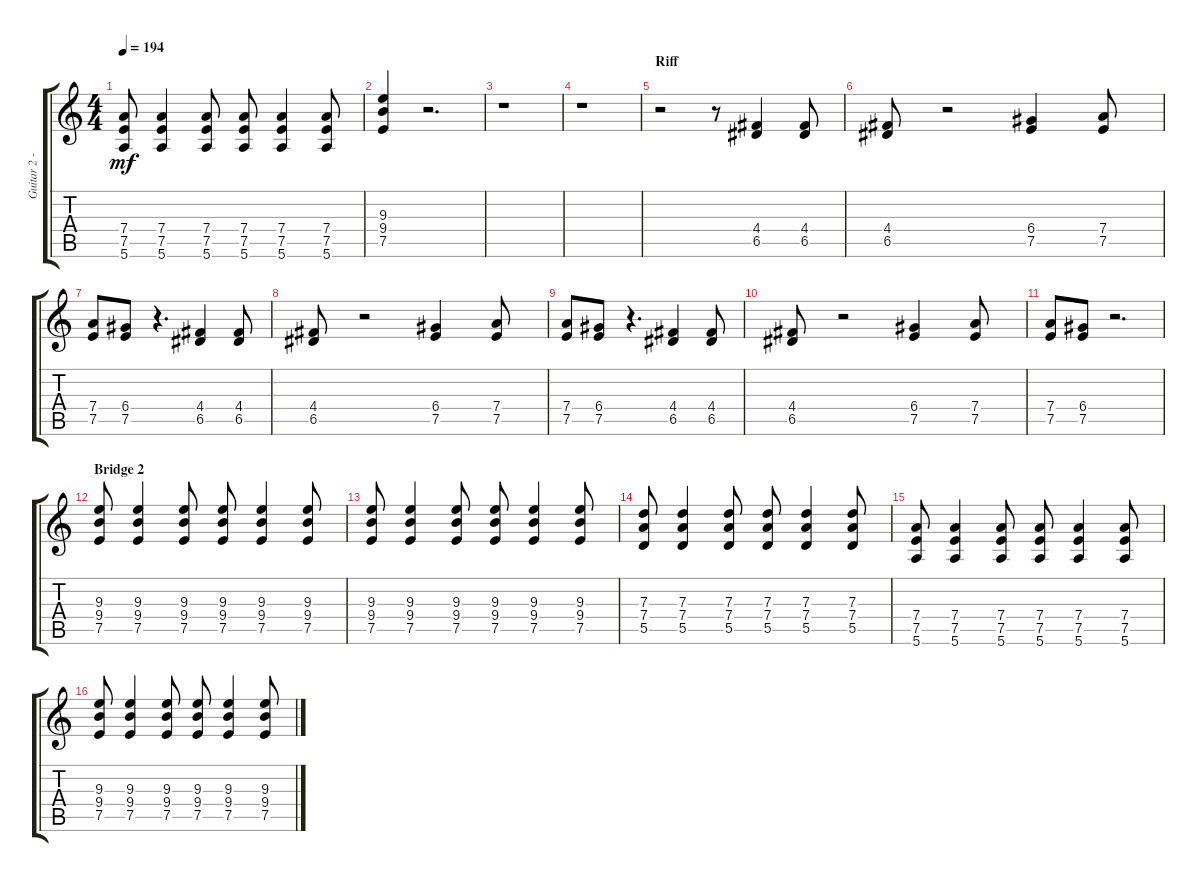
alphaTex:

\track ("Guitar 2 - Eric Melvin" "Guitar 2 -") {instrument distortionguitar}
\staff {score tabs}
\tuning (E4 B3 G3 D3 A2 E2) {hide}
\ts (4 4)
\tempo 194
\clef g2
\ks c
(7.4 7.5 5.6).8{dy mf} (7.4 7.5 5.6).4 (7.4 7.5 5.6).8 (7.4 7.5 5.6).8 (7.4 7.5 5.6).4 (7.4 7.5 5.6).8 |
(9.3 9.4 7.5).4 r.2{d} |
r.1 |
r.1 |
\section ("" "Riff")
r.2 r.8 (4.4 6.5).4 (4.4 6.5).8 |
(4.4 6.5).8 r.2 (6.4 7.5).4 (7.4 7.5).8 |
(7.4 7.5).8 (6.4 7.5).8 r.4{d} (4.4 6.5).4 (4.4 6.5).8 |
(4.4 6.5).8 r.2 (6.4 7.5).4 (7.4 7.5).8 |
(7.4 7.5).8 (6.4 7.5).8 r.4{d} (4.4 6.5).4 (4.4 6.5).8 |
(4.4 6.5).8 r.2 (6.4 7.5).4 (7.4 7.5).8 |
(7.4 7.5).8 (6.4 7.5).8 r.2{d} |
\section ("" "Bridge 2")
(9.3 9.4 7.5).8 (9.3 9.4 7.5).4 (9.3 9.4 7.5).8 (9.3 9.4 7.5).8 (9.3 9.4 7.5).4 (9.3 9.4 7.5).8 |
(9.3 9.4 7.5).8 (9.3 9.4 7.5).4 (9.3 9.4 7.5).8 (9.3 9.4 7.5).8 (9.3 9.4 7.5).4 (9.3 9.4 7.5).8 |
(7.3 7.4 5.5).8 (7.3 7.4 5.5).4 (7.3 7.4 5.5).8 (7.3 7.4 5.5).8 (7.3 7.4 5.5).4 (7.3 7.4 5.5).8 |
(7.4 7.5 5.6).8 (7.4 7.5 5.6).4 (7.4 7.5 5.6).8 (7.4 7.5 5.6).8 (7.4 7.5 5.6).4 (7.4 7.5 5.6).8 |
(9.3 9.4 7.5).8 (9.3 9.4 7.5).4 (9.3 9.4 7.5).8 (9.3 9.4 7.5).8 (9.3 9.4 7.5).4 (9.3 9.4 7.5).8
